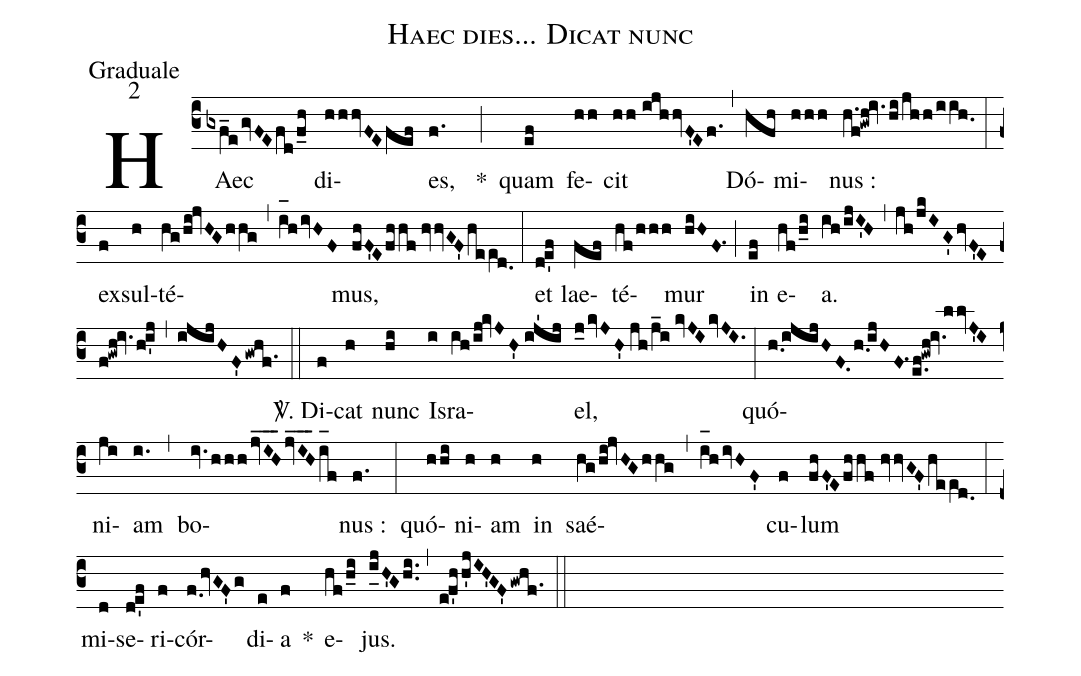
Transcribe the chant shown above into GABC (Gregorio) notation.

name:Haec dies... Dicat nunc;
office-part:Graduale;
mode:2;
%%
(c3) HAec(gxf_egvFEfd/f_h) di(hhhvFEfef)es,(f.) <clear>*(;) quam(ef) fe(hh)cit(hh//ijhhvF'Ef.) (,) Dó(hfh)mi(hhh)nus :(h.f!gwh!iv.hi/jhh/iih.0) (:) ex(f)sul(h)té(hg/hi!jvHGhhg)(,)(i_[oh:h]hivHF)mus,(fhF'Efhhf//hvvGF'/!hee[ll:1]d.0) (:) et(de'f) lae(fef)té(hf/hhh)mur(hiHF.1) (;) in(ef) e(hf/h_i)a.(ih/ijI'H) (,) (jh/jkIG'hvF'E//f!gwh!iv.hi'j) (,) (ijijHF'gwhf.1) (::) <sp>V/</sp>. Di(f)cat(h) nunc(hi) Is(i)ra(ih/ij!kvJH'//ij'1ij)el,(j_0kvJH'//jh/j_i//kvJIkvJI.) (:) quó(h.0/[-0.5]ijijHF.h.0/[-0.5]ijHF.1e.f!gwh!iv./[-0.5]llvJ'I)ni(ji)am(i.) (,) bo(iv.hhhjv_I_H_3jv_I_H_3i_[oh:h]f)nus :(f.) (:) quó(hhi)ni(h)am(h) in(h) saé(hg/hi!jvHGhhg)(,)(i_[oh:h]hivHF')cu(f)lum(fhF'Efhhf//hvvGF'hee[ll:1]d.0) (:) mi(d)se(de'f)ri(f)cór(f.0/[-0.5]hvGF'g)di(e)a(f) *() e(hf/h_i)jus.(i_[uh:l]jH'Ghi..) (,) (ef'hh'jIH'GF'gwhf.1) (::)
